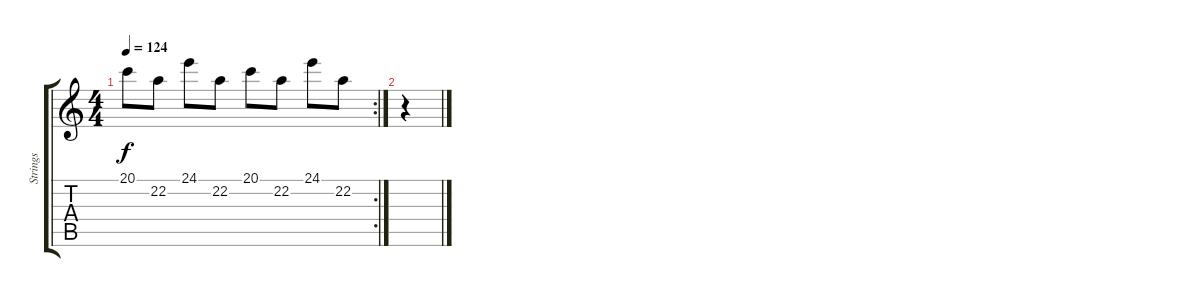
\track ("Strings" "Strings") {instrument stringensemble1}
\staff {score tabs}
\tuning (E4 B3 G3 D3 A2 E2) {hide}
\rc 2
\ts (4 4)
\tempo 124
\clef g2
\ks c
20.1.8{dy f} 22.2.8 24.1.8 22.2.8 20.1.8 22.2.8 24.1.8 22.2.8 |
r.4
